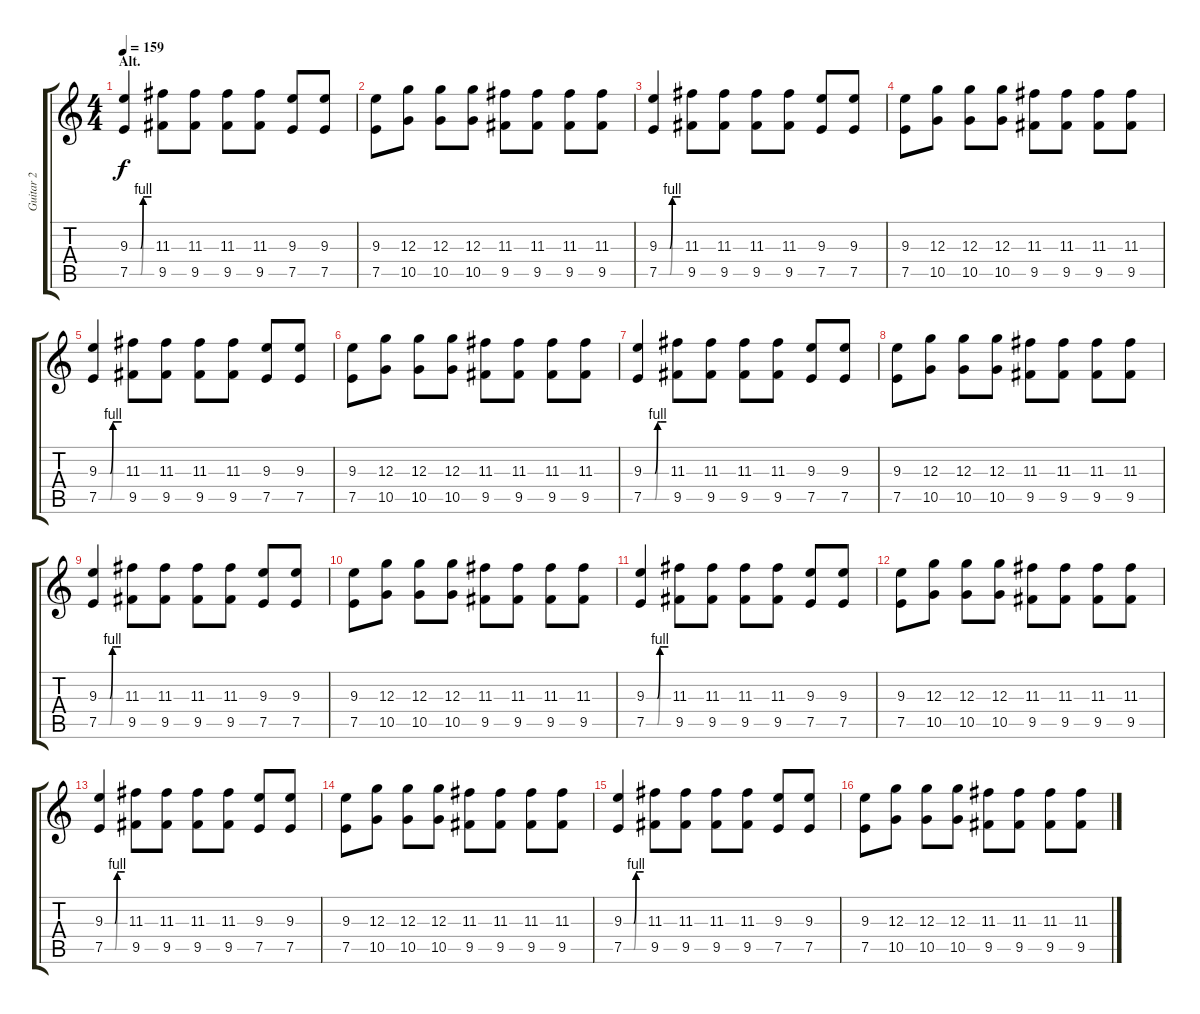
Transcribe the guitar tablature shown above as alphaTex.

\track ("Guitar 2" "Guitar 2") {instrument acousticguitarsteel}
\staff {score tabs}
\tuning (E4 B3 G3 D3 A2 D2) {hide}
\ts (4 4)
\section ("" "Alt.")
\tempo 159
\clef g2
\ks c
(9.3{be (custom 0 0 30 0 37 4 45 4 60 4)} 7.5{be (custom 0 0 15 0 30 0 37 4 45 4 60 4)}).4{dy f} (11.3 9.5).8 (11.3 9.5).8 (11.3 9.5).8 (11.3 9.5).8 (9.3 7.5).8 (9.3 7.5).8 |
(9.3 7.5).8 (12.3 10.5).8 (12.3 10.5).8 (12.3 10.5).8 (11.3 9.5).8 (11.3 9.5).8 (11.3 9.5).8 (11.3 9.5).8 |
(9.3{be (custom 0 0 30 0 37 4 45 4 60 4)} 7.5{be (custom 0 0 15 0 30 0 37 4 45 4 60 4)}).4 (11.3 9.5).8 (11.3 9.5).8 (11.3 9.5).8 (11.3 9.5).8 (9.3 7.5).8 (9.3 7.5).8 |
(9.3 7.5).8 (12.3 10.5).8 (12.3 10.5).8 (12.3 10.5).8 (11.3 9.5).8 (11.3 9.5).8 (11.3 9.5).8 (11.3 9.5).8 |
(9.3{be (custom 0 0 30 0 37 4 45 4 60 4)} 7.5{be (custom 0 0 15 0 30 0 37 4 45 4 60 4)}).4 (11.3 9.5).8 (11.3 9.5).8 (11.3 9.5).8 (11.3 9.5).8 (9.3 7.5).8 (9.3 7.5).8 |
(9.3 7.5).8 (12.3 10.5).8 (12.3 10.5).8 (12.3 10.5).8 (11.3 9.5).8 (11.3 9.5).8 (11.3 9.5).8 (11.3 9.5).8 |
(9.3{be (custom 0 0 30 0 37 4 45 4 60 4)} 7.5{be (custom 0 0 15 0 30 0 37 4 45 4 60 4)}).4 (11.3 9.5).8 (11.3 9.5).8 (11.3 9.5).8 (11.3 9.5).8 (9.3 7.5).8 (9.3 7.5).8 |
(9.3 7.5).8 (12.3 10.5).8 (12.3 10.5).8 (12.3 10.5).8 (11.3 9.5).8 (11.3 9.5).8 (11.3 9.5).8 (11.3 9.5).8 |
(9.3{be (custom 0 0 30 0 37 4 45 4 60 4)} 7.5{be (custom 0 0 15 0 30 0 37 4 45 4 60 4)}).4 (11.3 9.5).8 (11.3 9.5).8 (11.3 9.5).8 (11.3 9.5).8 (9.3 7.5).8 (9.3 7.5).8 |
(9.3 7.5).8 (12.3 10.5).8 (12.3 10.5).8 (12.3 10.5).8 (11.3 9.5).8 (11.3 9.5).8 (11.3 9.5).8 (11.3 9.5).8 |
(9.3{be (custom 0 0 30 0 37 4 45 4 60 4)} 7.5{be (custom 0 0 15 0 30 0 37 4 45 4 60 4)}).4 (11.3 9.5).8 (11.3 9.5).8 (11.3 9.5).8 (11.3 9.5).8 (9.3 7.5).8 (9.3 7.5).8 |
(9.3 7.5).8 (12.3 10.5).8 (12.3 10.5).8 (12.3 10.5).8 (11.3 9.5).8 (11.3 9.5).8 (11.3 9.5).8 (11.3 9.5).8 |
(9.3{be (custom 0 0 30 0 37 4 45 4 60 4)} 7.5{be (custom 0 0 15 0 30 0 37 4 45 4 60 4)}).4 (11.3 9.5).8 (11.3 9.5).8 (11.3 9.5).8 (11.3 9.5).8 (9.3 7.5).8 (9.3 7.5).8 |
(9.3 7.5).8 (12.3 10.5).8 (12.3 10.5).8 (12.3 10.5).8 (11.3 9.5).8 (11.3 9.5).8 (11.3 9.5).8 (11.3 9.5).8 |
(9.3{be (custom 0 0 30 0 37 4 45 4 60 4)} 7.5{be (custom 0 0 15 0 30 0 37 4 45 4 60 4)}).4 (11.3 9.5).8 (11.3 9.5).8 (11.3 9.5).8 (11.3 9.5).8 (9.3 7.5).8 (9.3 7.5).8 |
(9.3 7.5).8 (12.3 10.5).8 (12.3 10.5).8 (12.3 10.5).8 (11.3 9.5).8 (11.3 9.5).8 (11.3 9.5).8 (11.3 9.5).8
